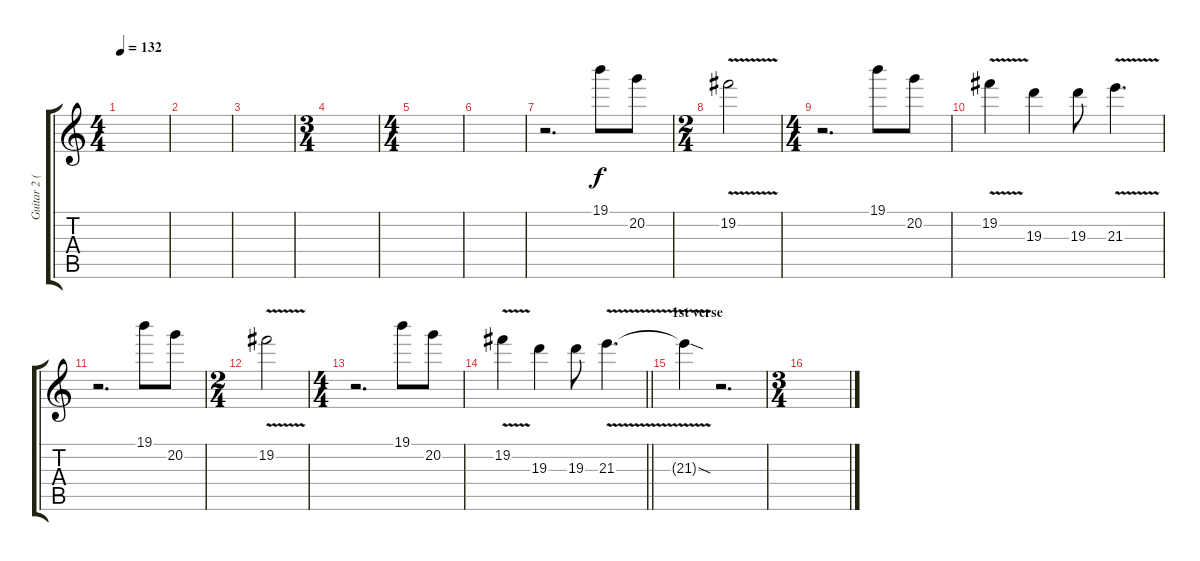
\track ("Guitar 2 (Lead & Solo)" "Guitar 2 (") {instrument distortionguitar}
\staff {score tabs}
\tuning (E4 B3 G3 D3 A2 E2) {hide}
\ts (4 4)
\tempo 132
\clef g2
\ks c
|
|
|
\ts (3 4)
|
\ts (4 4)
|
|
r.2{d} 19.1.8 20.2.8 |
\ts (2 4)
19.2{v}.2 |
\ts (4 4)
r.2{d} 19.1.8 20.2.8 |
19.2{v}.4 19.3.4 19.3.8 21.3{v}.4{d} |
r.2{d} 19.1.8 20.2.8 |
\ts (2 4)
19.2{v}.2 |
\ts (4 4)
r.2{d} 19.1.8 20.2.8 |
\barLineRight lightlight
19.2{v}.4 19.3.4 19.3.8 21.3{v}.4{d} |
\section ("" "1st verse")
21.3{sod t}.4 r.2{d} |
\ts (3 4)
